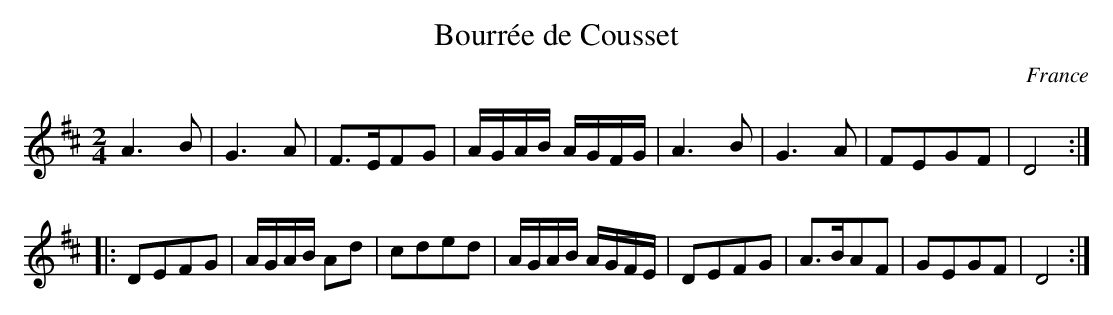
X:1
T:Bourrée de Cousset
M:2/4
O:France
K:D major
A6B2| G6A2| F3EF2G2| AGAB AGFG| A6B2| G6A2| F2E2G2F2| D8 ::
D2E2F2G2| AGAB A2d2| c2d2e2d2| AGAB AGFE| D2E2F2G2| A3BA2F2| G2E2G2F2| D8:|
